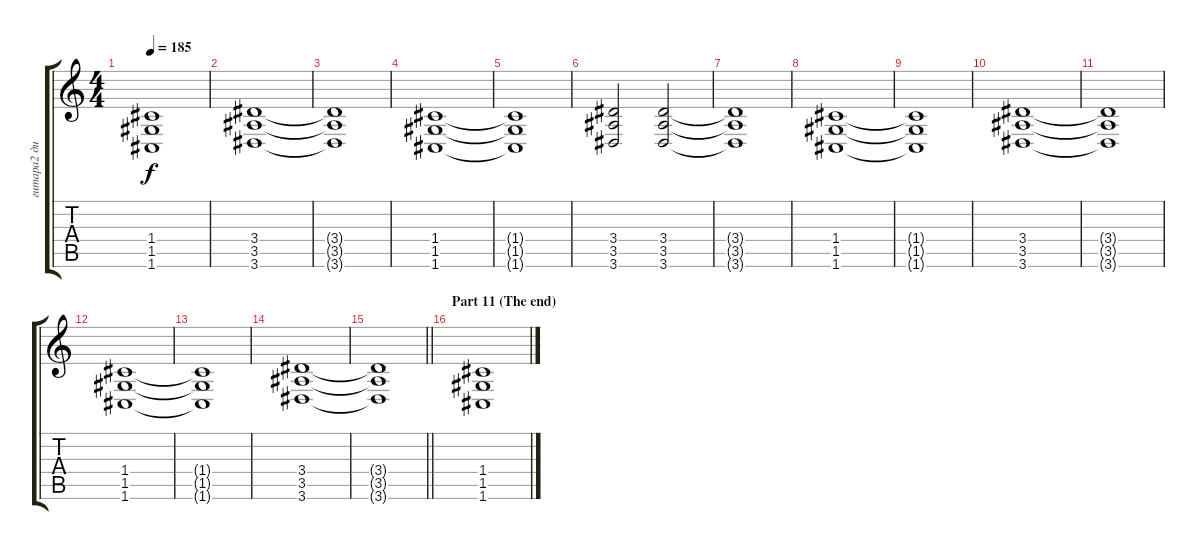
\track ("гитара2 дист" "гитара2 ди") {instrument overdrivenguitar}
\staff {score tabs}
\tuning (D4 A3 F3 C3 G2 C2) {hide}
\ts (4 4)
\tempo 185
\clef g2
\ks c
(1.4{t} 1.5{t} 1.6{t}).1{dy f} |
(3.4 3.5 3.6).1 |
(3.4{t} 3.5{t} 3.6{t}).1 |
(1.4 1.5 1.6).1 |
(1.4{t} 1.5{t} 1.6{t}).1 |
(3.4 3.5 3.6).2 (3.4 3.5 3.6).2 |
(3.4{t} 3.5{t} 3.6{t}).1 |
(1.4 1.5 1.6).1 |
(1.4{t} 1.5{t} 1.6{t}).1 |
(3.4 3.5 3.6).1 |
(3.4{t} 3.5{t} 3.6{t}).1 |
(1.4 1.5 1.6).1 |
(1.4{t} 1.5{t} 1.6{t}).1 |
(3.4 3.5 3.6).1 |
\barLineRight lightlight
(3.4{t} 3.5{t} 3.6{t}).1 |
\section ("" "Part 11 (The end)")
(1.4 1.5 1.6).1
